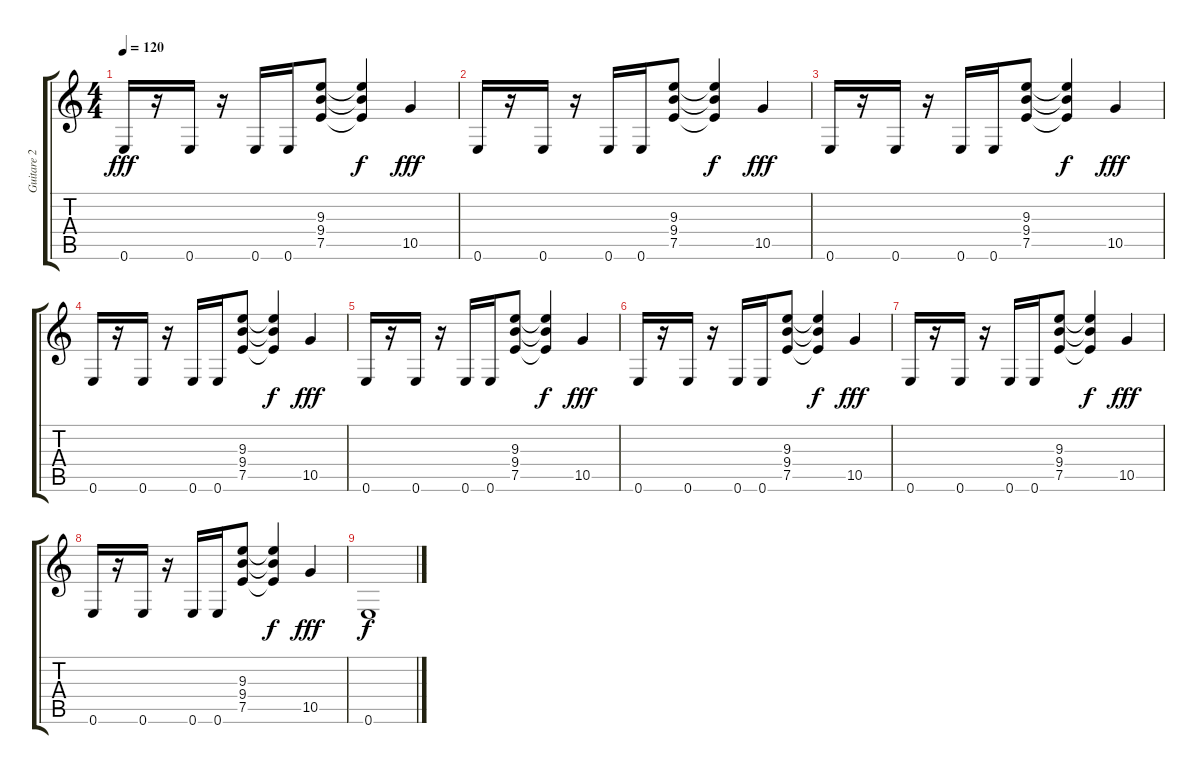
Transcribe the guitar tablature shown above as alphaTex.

\track ("Guitare 2" "Guitare 2") {instrument distortionguitar}
\staff {score tabs}
\tuning (E4 B3 G3 D3 A2 E2) {hide}
\ts (4 4)
\tempo 120
\clef g2
\ks c
0.6.16{dy fff} r.16 0.6.16 r.16 0.6.16 0.6.16 (9.3 9.4 7.5).8 (9.3{t} 9.4{t} 7.5{t}).4{dy f} 10.5.4{dy fff} |
0.6.16 r.16 0.6.16 r.16 0.6.16 0.6.16 (9.3 9.4 7.5).8 (9.3{t} 9.4{t} 7.5{t}).4{dy f} 10.5.4{dy fff} |
0.6.16 r.16 0.6.16 r.16 0.6.16 0.6.16 (9.3 9.4 7.5).8 (9.3{t} 9.4{t} 7.5{t}).4{dy f} 10.5.4{dy fff} |
0.6.16 r.16 0.6.16 r.16 0.6.16 0.6.16 (9.3 9.4 7.5).8 (9.3{t} 9.4{t} 7.5{t}).4{dy f} 10.5.4{dy fff} |
0.6.16 r.16 0.6.16 r.16 0.6.16 0.6.16 (9.3 9.4 7.5).8 (9.3{t} 9.4{t} 7.5{t}).4{dy f} 10.5.4{dy fff} |
0.6.16 r.16 0.6.16 r.16 0.6.16 0.6.16 (9.3 9.4 7.5).8 (9.3{t} 9.4{t} 7.5{t}).4{dy f} 10.5.4{dy fff} |
0.6.16 r.16 0.6.16 r.16 0.6.16 0.6.16 (9.3 9.4 7.5).8 (9.3{t} 9.4{t} 7.5{t}).4{dy f} 10.5.4{dy fff} |
0.6.16 r.16 0.6.16 r.16 0.6.16 0.6.16 (9.3 9.4 7.5).8 (9.3{t} 9.4{t} 7.5{t}).4{dy f} 10.5.4{dy fff} |
0.6.1{dy f}
